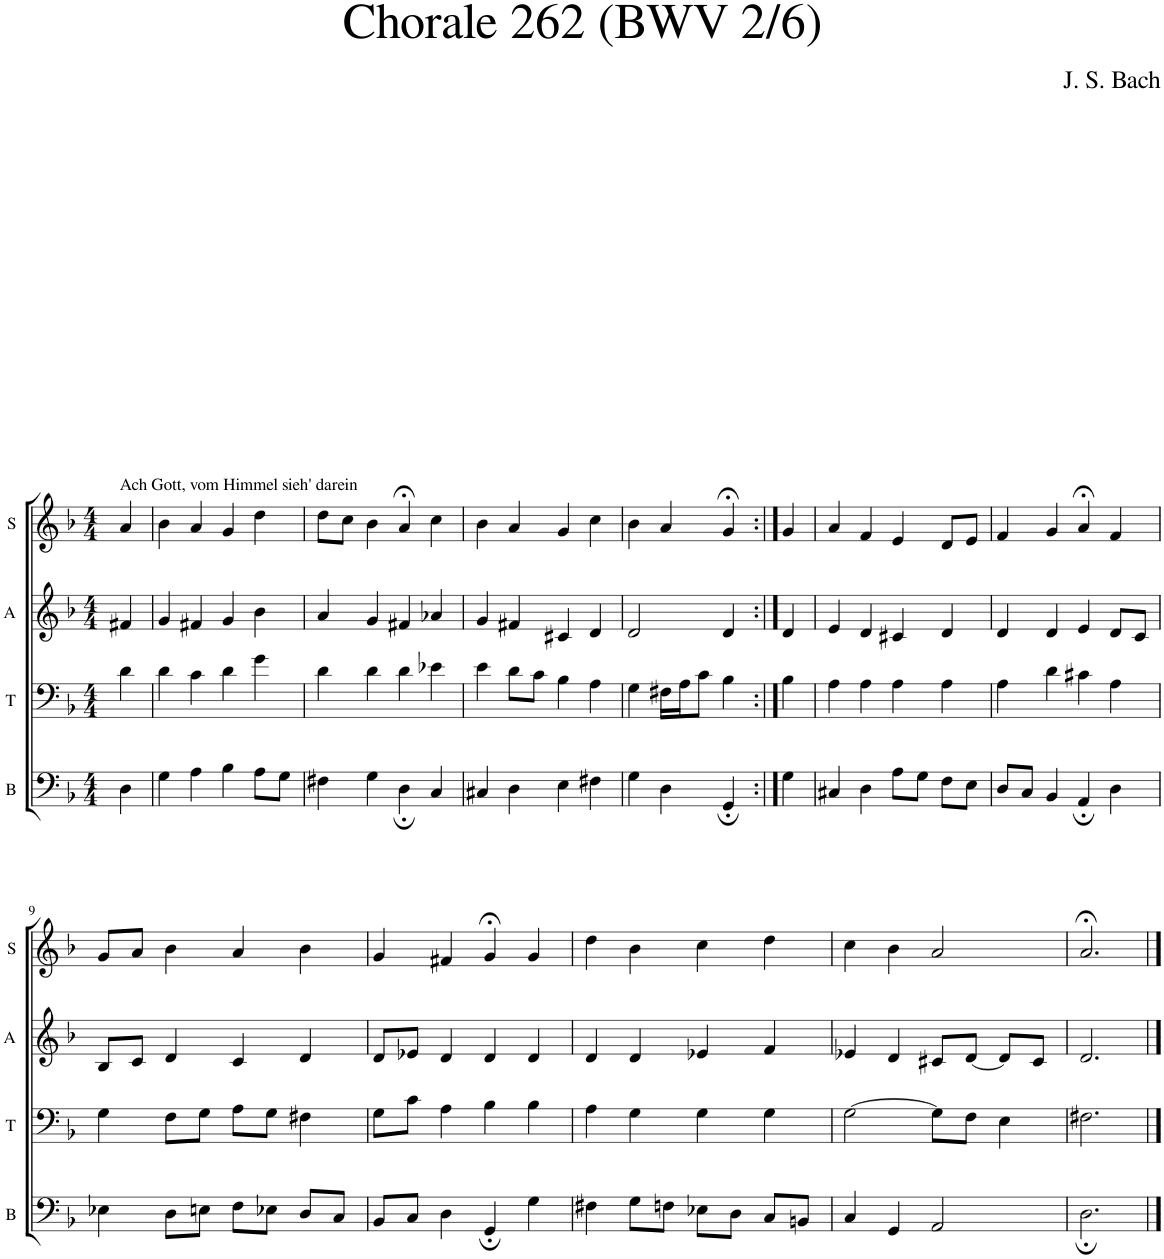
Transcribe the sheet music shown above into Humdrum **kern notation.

**kern	**kern	**kern	**kern
*part4	*part3	*part2	*part1
*staff4	*staff3	*staff2	*staff1
*I"B	*I"T	*I"A	*I"S
*I'B	*I'T	*I'A	*I'S
*clefF4	*clefF4	*clefG2	*clefG2
*k[b-]	*k[b-]	*k[b-]	*k[b-]
*M4/4	*M4/4	*M4/4	*M4/4
=1	=1	=1	=1
!	!	!	!LO:TX:a:t=Ach Gott, vom Himmel sieh' darein
4D\	4d\	4f#X/	4a/
=2	=2	=2	=2
4G\	4d\	4g/	4b-\
4A\	4c\	4f#X/	4a/
4B-\	4d\	4g/	4g/
8A\L	4g\	4b-\	4dd\
8G\J	.	.	.
=3	=3	=3	=3
4F#X\	4d\	4a/	8dd\L
.	.	.	8cc\J
4G\	4d\	4g/	4b-\
4D;\	4d\	4f#X/	4a;</
4C/	4e-X\	4a-X/	4cc\
=4	=4	=4	=4
4C#X/	4e\	4g/	4b-\
4D\	8d\L	4f#X/	4a/
.	8c\J	.	.
4E\	4B-\	4c#X/	4g/
4F#X\	4A\	4d/	4cc\
=5	=5	=5	=5
4G\	4G\	2d/	4b-\
4D\	16F#X\LL	.	4a/
.	16A\J	.	.
.	8c\J	.	.
4GG;/	4B-\	4d/	4g;</
=6:|!	=6:|!	=6:|!	=6:|!
4G\	4B-\	4d/	4g/
=7	=7	=7	=7
4C#X/	4A\	4e/	4a/
4D\	4A\	4d/	4f/
8A\L	4A\	4c#X/	4e/
8G\J	.	.	.
8F\L	4A\	4d/	8d/L
8E\J	.	.	8e/J
=8	=8	=8	=8
8D/L	4A\	4d/	4f/
8C/J	.	.	.
4BB-/	4d\	4d/	4g/
4AA;/	4c#X\	4e/	4a;</
4D\	4A\	8d/L	4f/
.	.	8c/J	.
!!LO:LB:g=z
=9	=9	=9	=9
4E-X\	4G\	8B-/L	8g/L
.	.	8c/J	8a/J
8D\L	8F\L	4d/	4b-\
8En\J	8G\J	.	.
8F\L	8A\L	4c/	4a/
8E-X\J	8G\J	.	.
8D/L	4F#X\	4d/	4b-\
8C/J	.	.	.
=10	=10	=10	=10
8BB-/L	8G\L	8d/L	4g/
8C/J	8c\J	8e-X/J	.
4D\	4A\	4d/	4f#X/
4GG;/	4B-\	4d/	4g;</
4G\	4B-\	4d/	4g/
=11	=11	=11	=11
4F#X\	4A\	4d/	4dd\
8G\L	4G\	4d/	4b-\
8Fn\J	.	.	.
8E-X\L	4G\	4e-X/	4cc\
8D\J	.	.	.
8C/L	4G\	4f/	4dd\
8BBn/J	.	.	.
=12	=12	=12	=12
4C/	[2G\	4e-X/	4cc\
4GG/	.	4d/	4b-\
2AA/	8G\L]	8c#X/L	2a/
.	8F\J	[8d/J	.
.	4E\	8d/L]	.
.	.	8c#/J	.
=13	=13	=13	=13
2.D;\	2.F#X\	2.d/	2.a;</
==	==	==	==
*-	*-	*-	*-
